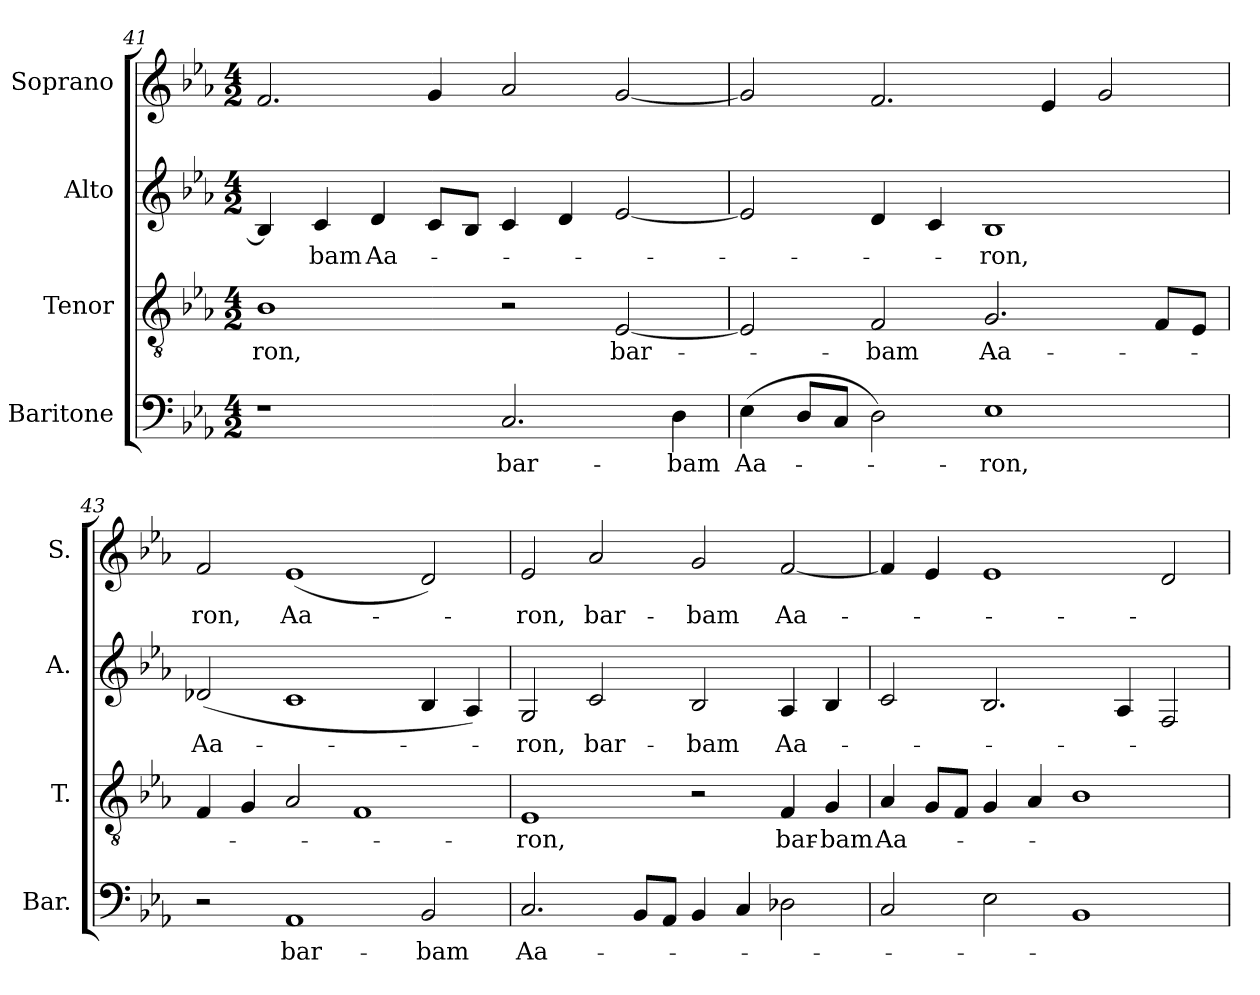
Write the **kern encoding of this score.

**kern	**text	**kern	**text	**kern	**text	**kern	**text
*part4	*part4	*part3	*part3	*part2	*part2	*part1	*part1
*staff4	*staff4	*staff3	*staff3	*staff2	*staff2	*staff1	*staff1
*I"Baritone	*	*I"Tenor	*	*I"Alto	*	*I"Soprano	*
*I'Bar.	*	*I'T.	*	*I'A.	*	*I'S.	*
*clefF4	*	*clefGv2	*	*clefG2	*	*clefG2	*
*	*	*ITrd7c12	*	*	*	*	*
*k[b-e-a-]	*	*k[b-e-a-]	*	*k[b-e-a-]	*	*k[b-e-a-]	*
*E-:	*	*E-:	*	*E-:	*	*E-:	*
*M4/2	*	*M4/2	*	*M4/2	*	*M4/2	*
=41	=41	=41	=41	=41	=41	=41	=41
!	!	!	!LO:LY:b:color=#000000	!	!	!	!
1r	.	1BB-i	-ron,	4B-i/]	.	2.fi/	.
!	!	!	!	!	!LO:LY:b:color=#000000	!	!
.	.	.	.	4ci/	-bam	.	.
!	!	!	!	!	!LO:LY:b:color=#000000	!	!
.	.	.	.	4di/	Aa-	.	.
.	.	.	.	8ci/L	.	4gi/	.
.	.	.	.	8B-i/J	.	.	.
!	!LO:LY:b:color=#000000	!	!	!	!	!	!
2.Ci/	bar-	2r	.	4ci/	.	2a-i/	.
.	.	.	.	4di/	.	.	.
!	!	!	!LO:LY:b:color=#000000	!	!	!	!
.	.	[2EE-i/	bar-	[2e-i/	.	[2gi/	.
!	!LO:LY:b:color=#000000	!	!	!	!	!	!
4Di\	-bam	.	.	.	.	.	.
=42	=42	=42	=42	=42	=42	=42	=42
!	!LO:LY:b:color=#000000	!	!	!	!	!	!
(4E-i\	Aa-	2EE-i/]	.	2e-i/]	.	2gi/]	.
8Di/L	.	.	.	.	.	.	.
8Ci/J	.	.	.	.	.	.	.
!	!	!	!LO:LY:b:color=#000000	!	!	!	!
2Di\)	.	2FFi/	-bam	4di/	.	2.fi/	.
.	.	.	.	4ci/	.	.	.
!	!LO:LY:b:color=#000000	!	!	!	!	!	!
!	!	!	!LO:LY:b:color=#000000	!	!	!	!
!	!	!	!	!	!LO:LY:b:color=#000000	!	!
1E-i	-ron,	2.GGi/	Aa-	1B-i	-ron,	.	.
.	.	.	.	.	.	4e-i/	.
.	.	.	.	.	.	2gi/	.
.	.	8FFi/L	.	.	.	.	.
.	.	8EE-i/J	.	.	.	.	.
=43	=43	=43	=43	=43	=43	=43	=43
!	!	!	!	!	!LO:LY:b:color=#000000	!	!
!	!	!	!	!	!	!	!LO:LY:b:color=#000000
2r	.	4FFi/	.	(2d-Xi/	Aa-	2fi/	-ron,
.	.	4GGi/	.	.	.	.	.
!	!LO:LY:b:color=#000000	!	!	!	!	!	!
!	!	!	!	!	!	!	!LO:LY:b:color=#000000
1AA-i	bar-	2AA-i/	.	1ci	.	(1e-i	Aa-
.	.	1FFi	.	.	.	.	.
!	!LO:LY:b:color=#000000	!	!	!	!	!	!
2BB-i/	-bam	.	.	4B-i/	.	2di/)	.
.	.	.	.	4A-i/)	.	.	.
=44	=44	=44	=44	=44	=44	=44	=44
!	!LO:LY:b:color=#000000	!	!	!	!	!	!
!	!	!	!LO:LY:b:color=#000000	!	!	!	!
!	!	!	!	!	!LO:LY:b:color=#000000	!	!
!	!	!	!	!	!	!	!LO:LY:b:color=#000000
2.Ci/	Aa-	1EE-i	-ron,	2Gi/	-ron,	2e-i/	-ron,
!	!	!	!	!	!LO:LY:b:color=#000000	!	!
!	!	!	!	!	!	!	!LO:LY:b:color=#000000
.	.	.	.	2ci/	bar-	2a-i/	bar-
8BB-i/L	.	.	.	.	.	.	.
8AA-i/J	.	.	.	.	.	.	.
!	!	!	!	!	!LO:LY:b:color=#000000	!	!
!	!	!	!	!	!	!	!LO:LY:b:color=#000000
4BB-i/	.	2r	.	2B-i/	-bam	2gi/	-bam
4Ci/	.	.	.	.	.	.	.
!	!	!	!LO:LY:b:color=#000000	!	!	!	!
!	!	!	!	!	!LO:LY:b:color=#000000	!	!
!	!	!	!	!	!	!	!LO:LY:b:color=#000000
2D-Xi\	.	4FFi/	bar-	4A-i/	Aa-	[2fi/	Aa-
!	!	!	!LO:LY:b:color=#000000	!	!	!	!
.	.	4GGi/	-bam	4B-i/	.	.	.
!!LO:LB:g=z
=45	=45	=45	=45	=45	=45	=45	=45
!	!	!	!LO:LY:b:color=#000000	!	!	!	!
2Ci/	.	4AA-i/	Aa-	2ci/	.	4fi/]	.
.	.	8GGi/L	.	.	.	4e-i/	.
.	.	8FFi/J	.	.	.	.	.
2E-i\	.	4GGi/	.	2.B-i/	.	1e-i	.
.	.	4AA-i/	.	.	.	.	.
1BB-i	.	1BB-i	.	.	.	.	.
.	.	.	.	4A-i/	.	.	.
.	.	.	.	2Fi/	.	2di/	.
=	=	=	=	=	=	=	=
*-	*-	*-	*-	*-	*-	*-	*-
